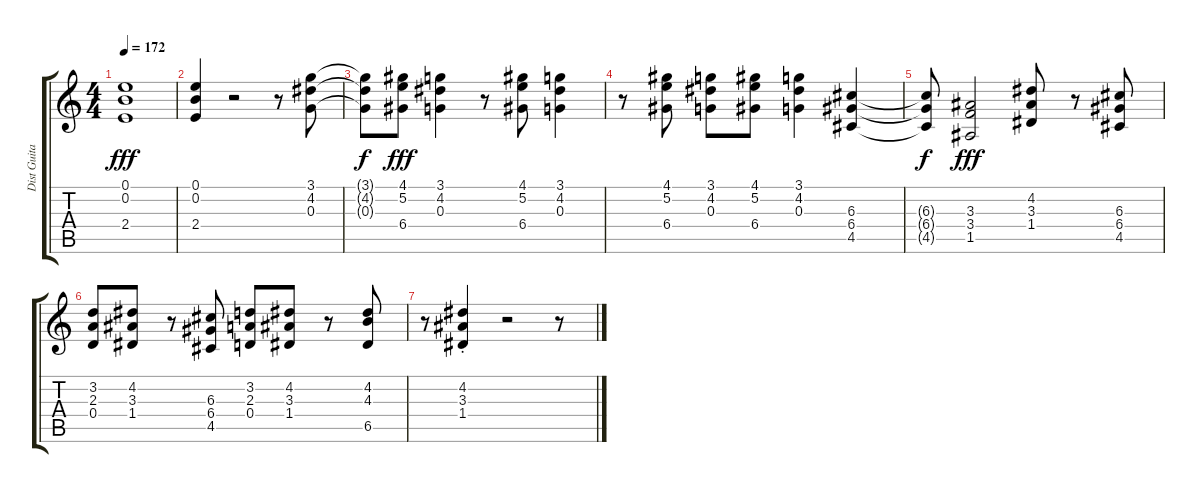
\track ("Dist Guitar" "Dist Guita") {instrument distortionguitar}
\staff {score tabs}
\tuning (E4 B3 G3 D3 A2 E2) {hide}
\ts (4 4)
\tempo 172
\clef g2
\ks c
(0.1 0.2 2.4).1{dy fff} |
(0.1 0.2 2.4).4 r.2 r.8 (3.1 4.2 0.3).8 |
(3.1{t} 4.2{t} 0.3{t}).8{dy f} (4.1 5.2 6.4).8{dy fff} (3.1 4.2 0.3).4 r.8 (4.1 5.2 6.4).8 (3.1 4.2 0.3).4 |
r.8 (4.1 5.2 6.4).8 (3.1 4.2 0.3).8 (4.1 5.2 6.4).8 (3.1 4.2 0.3).4 (6.3 6.4 4.5).4 |
(6.3{t} 6.4{t} 4.5{t}).8{dy f} (3.3 3.4 1.5).2{dy fff} (4.2 3.3 1.4).8 r.8 (6.3 6.4 4.5).8 |
(3.2 2.3 0.4).8 (4.2 3.3 1.4).8 r.8 (6.3 6.4 4.5).8 (3.2 2.3 0.4).8 (4.2 3.3 1.4).8 r.8 (4.2 4.3 6.5).8 |
r.8 (4.2{st} 3.3{st} 1.4{st}).4 r.2 r.8
